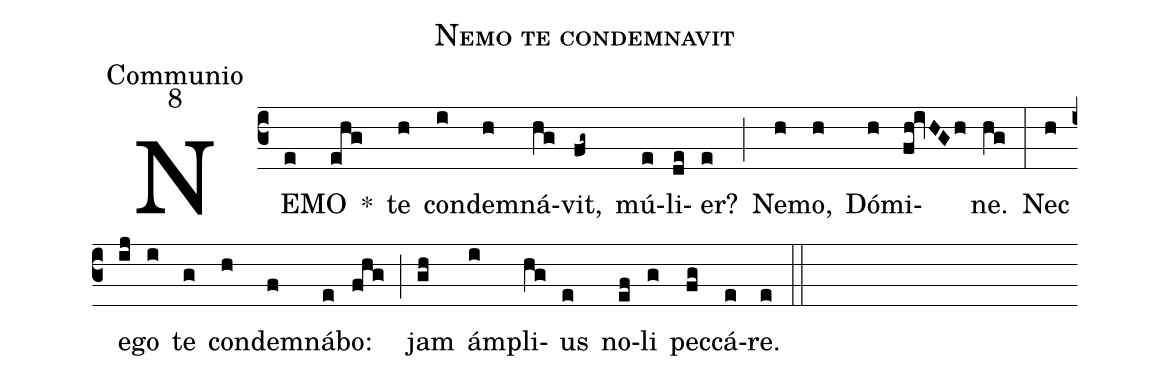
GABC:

name:Nemo te condemnavit;
office-part:Communio;
mode:8;
%%
(c3) NE(e)MO(ehg) *() te(h) con(i)dem(h)ná(hg)vit,(fg~) mú(e)li(de)er?(e) (;) Ne(h)mo,(h) Dó(h)mi(fh!ivHGh)ne.(hg) (:) Nec(h) e(ij)go(i) te(g) con(h)dem(f)ná(e)bo:(fhg) (;) jam(gh) ám(i)pli(hg)us(e) no(ef)li(g) pec(fg)cá(e)re.(e) (::)
